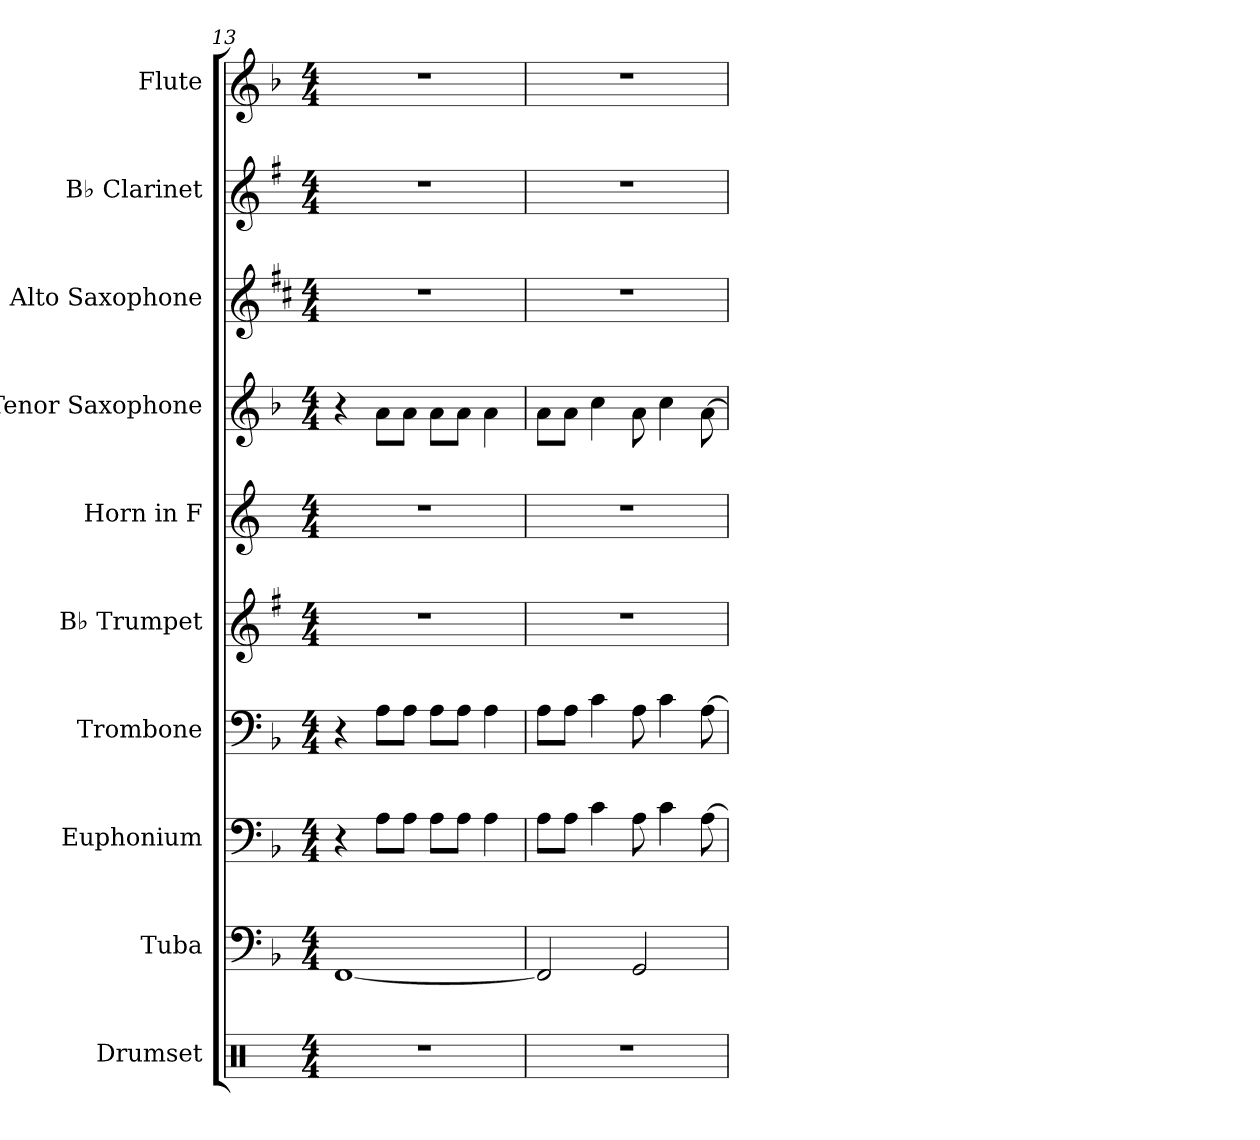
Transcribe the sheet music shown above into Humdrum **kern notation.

**kern	**kern	**kern	**kern	**kern	**kern	**kern	**kern	**kern	**kern
*part10	*part9	*part8	*part7	*part6	*part5	*part4	*part3	*part2	*part1
*staff10	*staff9	*staff8	*staff7	*staff6	*staff5	*staff4	*staff3	*staff2	*staff1
*I"Drumset	*I"Tuba	*I"Euphonium	*I"Trombone	*I"B♭ Trumpet	*I"Horn in F	*I"Tenor Saxophone	*I"Alto Saxophone	*I"B♭ Clarinet	*I"Flute
*I'Drs.	*I'Tba.	*I'Euph.	*I'Tbn.	*I'B♭ Tpt.	*	*I'T. Sax.	*I'A. Sax.	*I'B♭ Cl.	*I'Fl.
*clefX	*clefF4	*clefF4	*clefF4	*clefG2	*clefG2	*clefG2	*clefG2	*clefG2	*clefG2
*	*	*	*	*ITrd1c2	*ITrd4c7	*ITrd8c14	*ITrd5c9	*ITrd1c2	*
*k[]	*k[b-]	*k[b-]	*k[b-]	*k[b-]	*k[b-]	*k[b-]	*k[b-]	*k[b-]	*k[b-]
*M4/4	*M4/4	*M4/4	*M4/4	*M4/4	*M4/4	*M4/4	*M4/4	*M4/4	*M4/4
=13	=13	=13	=13	=13	=13	=13	=13	=13	=13
1r	[1FF	4r	4r	1r	1r	4r	1r	1r	1r
.	.	8A\L	8A\L	.	.	8A\L	.	.	.
.	.	8A\J	8A\J	.	.	8A\J	.	.	.
.	.	8A\L	8A\L	.	.	8A\L	.	.	.
.	.	8A\J	8A\J	.	.	8A\J	.	.	.
.	.	4A\	4A\	.	.	4A\	.	.	.
=14	=14	=14	=14	=14	=14	=14	=14	=14	=14
1r	2FF/]	8A\L	8A\L	1r	1r	8A\L	1r	1r	1r
.	.	8A\J	8A\J	.	.	8A\J	.	.	.
.	.	4c\	4c\	.	.	4c\	.	.	.
.	2GG/	8A\	8A\	.	.	8A\	.	.	.
.	.	4c\	4c\	.	.	4c\	.	.	.
.	.	[8A\	[8A\	.	.	[8A\	.	.	.
=	=	=	=	=	=	=	=	=	=
*-	*-	*-	*-	*-	*-	*-	*-	*-	*-
